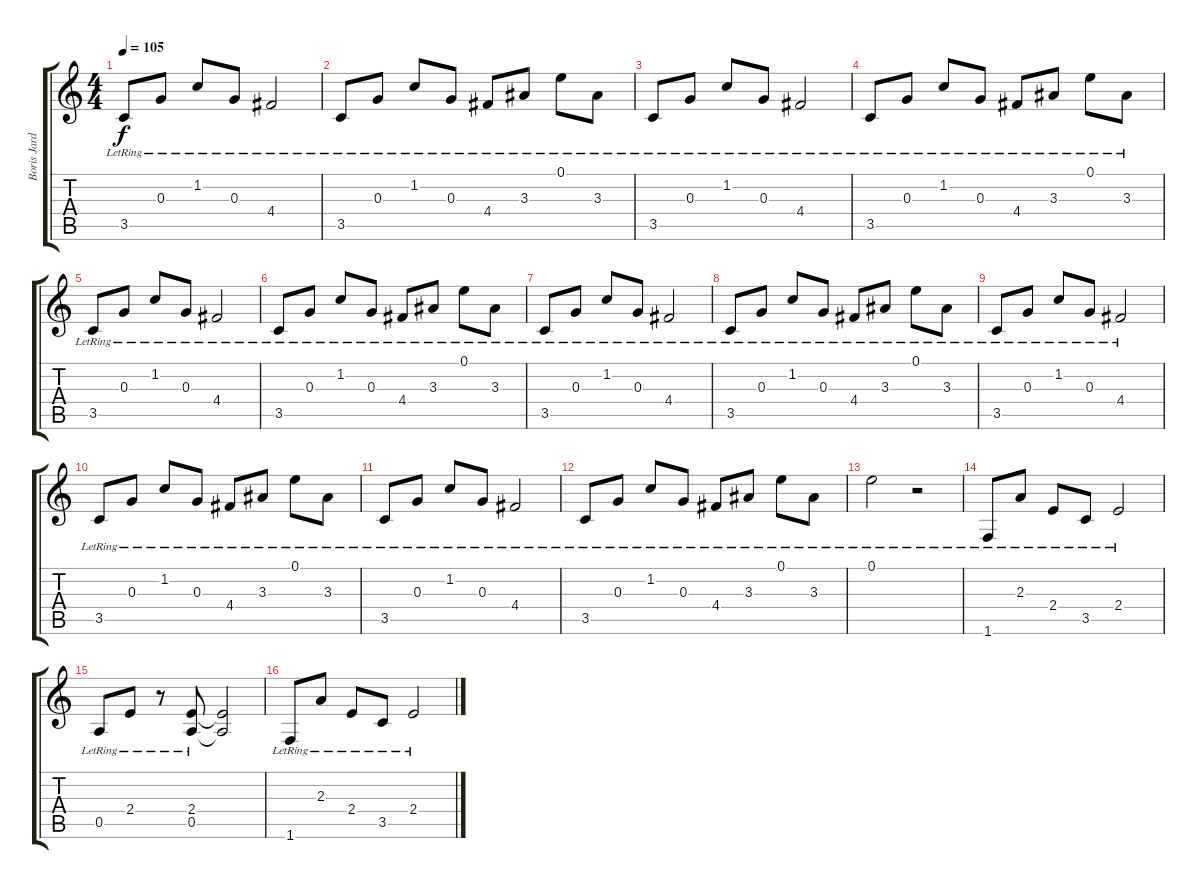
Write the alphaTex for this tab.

\track ("Boris Jardel (guitare mélodique)" "Boris Jard") {instrument electricguitarclean}
\staff {score tabs}
\tuning (E4 B3 G3 D3 A2 E2) {hide}
\ts (4 4)
\tempo 105
\clef g2
\ks c
3.5{lr}.8{dy f instrument electricguitarclean} 0.3{lr}.8 1.2{lr}.8 0.3{lr}.8 4.4{lr}.2 |
3.5{lr}.8 0.3{lr}.8 1.2{lr}.8 0.3{lr}.8 4.4{lr}.8 3.3{lr}.8 0.1{lr}.8 3.3{lr}.8 |
3.5{lr}.8 0.3{lr}.8 1.2{lr}.8 0.3{lr}.8 4.4{lr}.2 |
3.5{lr}.8 0.3{lr}.8 1.2{lr}.8 0.3{lr}.8 4.4{lr}.8 3.3{lr}.8 0.1{lr}.8 3.3{lr}.8 |
3.5{lr}.8 0.3{lr}.8 1.2{lr}.8 0.3{lr}.8 4.4{lr}.2 |
3.5{lr}.8 0.3{lr}.8 1.2{lr}.8 0.3{lr}.8 4.4{lr}.8 3.3{lr}.8 0.1{lr}.8 3.3{lr}.8 |
3.5{lr}.8 0.3{lr}.8 1.2{lr}.8 0.3{lr}.8 4.4{lr}.2 |
3.5{lr}.8 0.3{lr}.8 1.2{lr}.8 0.3{lr}.8 4.4{lr}.8 3.3{lr}.8 0.1{lr}.8 3.3{lr}.8 |
3.5{lr}.8 0.3{lr}.8 1.2{lr}.8 0.3{lr}.8 4.4{lr}.2 |
3.5{lr}.8 0.3{lr}.8 1.2{lr}.8 0.3{lr}.8 4.4{lr}.8 3.3{lr}.8 0.1{lr}.8 3.3{lr}.8 |
3.5{lr}.8 0.3{lr}.8 1.2{lr}.8 0.3{lr}.8 4.4{lr}.2 |
3.5{lr}.8 0.3{lr}.8 1.2{lr}.8 0.3{lr}.8 4.4{lr}.8 3.3{lr}.8 0.1{lr}.8 3.3{lr}.8 |
0.1{lr}.2 r.2 |
1.6{lr}.8 2.3{lr}.8 2.4{lr}.8 3.5{lr}.8 2.4{lr}.2 |
0.5{lr}.8 2.4{lr}.8 r.8 (2.4{lr} 0.5{lr}).8 (2.4{t} 0.5{t}).2 |
1.6{lr}.8 2.3{lr}.8 2.4{lr}.8 3.5{lr}.8 2.4{lr}.2
